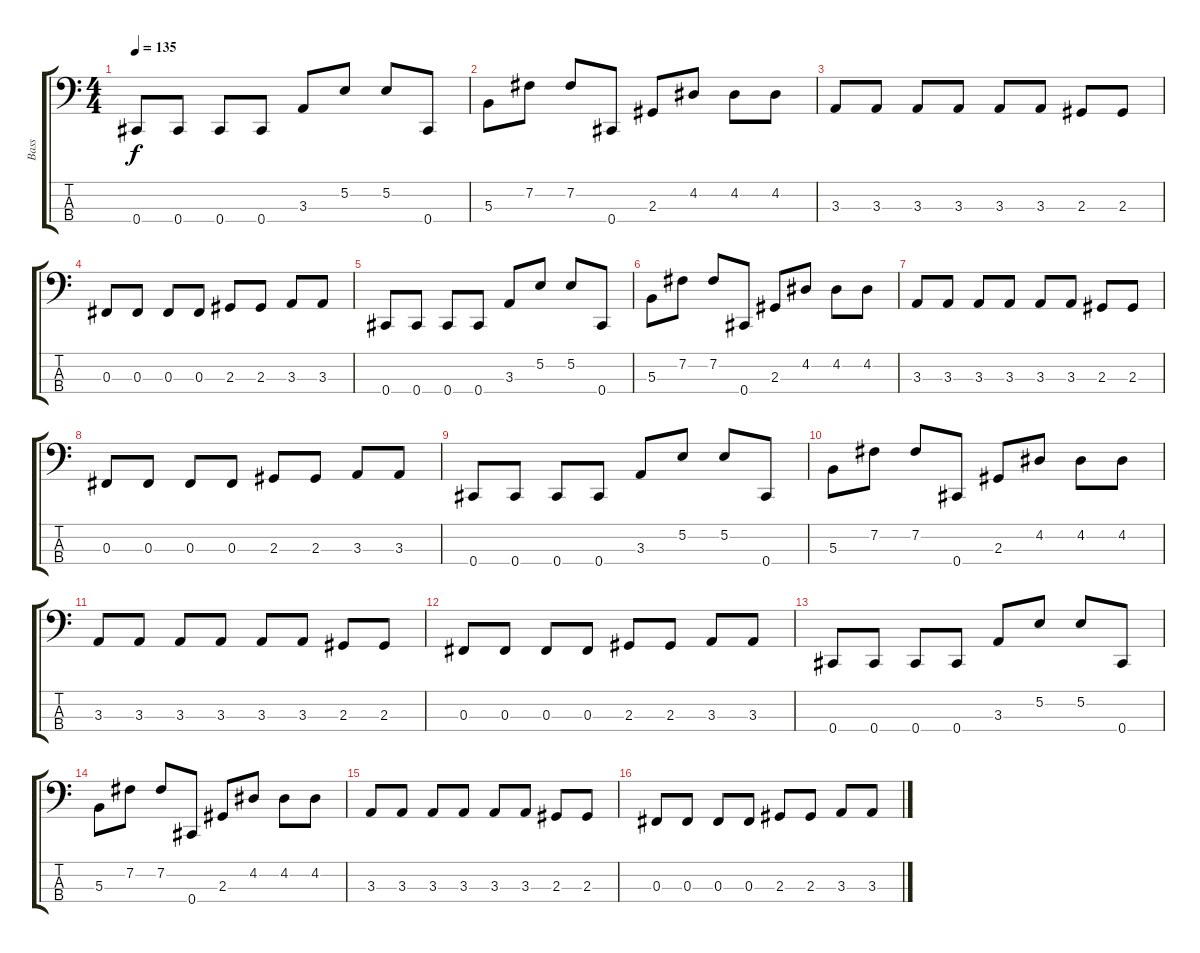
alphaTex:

\track ("Bass" "Bass") {instrument electricbasspick}
\staff {score tabs}
\tuning (E2 B1 Gb1 Db1) {hide}
\ts (4 4)
\tempo 135
\clef f4
\ks c
0.4.8{dy f} 0.4.8 0.4.8 0.4.8 3.3.8 5.2.8 5.2.8 0.4.8 |
5.3.8 7.2.8 7.2.8 0.4.8 2.3.8 4.2.8 4.2.8 4.2.8 |
3.3.8 3.3.8 3.3.8 3.3.8 3.3.8 3.3.8 2.3.8 2.3.8 |
0.3.8 0.3.8 0.3.8 0.3.8 2.3.8 2.3.8 3.3.8 3.3.8 |
0.4.8 0.4.8 0.4.8 0.4.8 3.3.8 5.2.8 5.2.8 0.4.8 |
5.3.8 7.2.8 7.2.8 0.4.8 2.3.8 4.2.8 4.2.8 4.2.8 |
3.3.8 3.3.8 3.3.8 3.3.8 3.3.8 3.3.8 2.3.8 2.3.8 |
0.3.8 0.3.8 0.3.8 0.3.8 2.3.8 2.3.8 3.3.8 3.3.8 |
0.4.8 0.4.8 0.4.8 0.4.8 3.3.8 5.2.8 5.2.8 0.4.8 |
5.3.8 7.2.8 7.2.8 0.4.8 2.3.8 4.2.8 4.2.8 4.2.8 |
3.3.8 3.3.8 3.3.8 3.3.8 3.3.8 3.3.8 2.3.8 2.3.8 |
0.3.8 0.3.8 0.3.8 0.3.8 2.3.8 2.3.8 3.3.8 3.3.8 |
0.4.8 0.4.8 0.4.8 0.4.8 3.3.8 5.2.8 5.2.8 0.4.8 |
5.3.8 7.2.8 7.2.8 0.4.8 2.3.8 4.2.8 4.2.8 4.2.8 |
3.3.8 3.3.8 3.3.8 3.3.8 3.3.8 3.3.8 2.3.8 2.3.8 |
0.3.8 0.3.8 0.3.8 0.3.8 2.3.8 2.3.8 3.3.8 3.3.8
